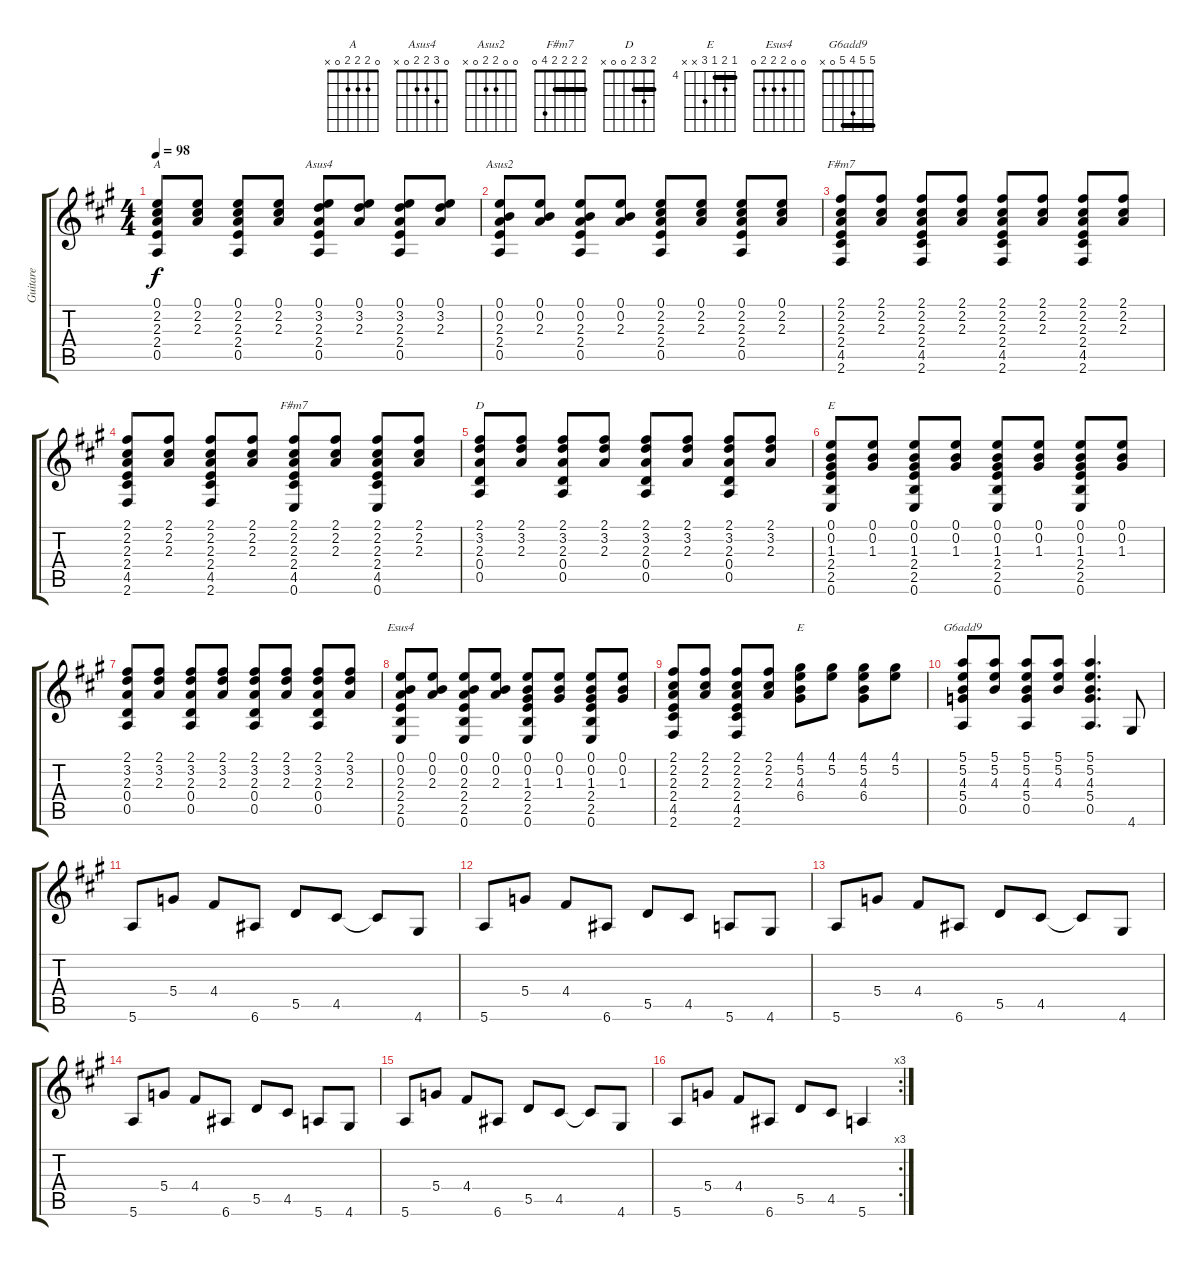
\track ("Guitare" "Guitare") {instrument acousticguitarsteel}
\staff {score tabs}
\tuning (E4 B3 G3 D3 A2 E2) {hide}
\chord ("A" 0 2 2 2 0 x)
\chord ("Asus4" 0 3 2 2 0 x)
\chord ("Asus2" 0 0 2 2 0 x)
\chord ("F#m7" 2 2 2 2 4 2) {barre 2}
\chord ("F#m7" 2 2 2 2 4 0) {barre 2}
\chord ("D" 2 3 2 0 0 x) {barre 2}
\chord ("E" 0 0 1 2 2 0)
\chord ("Esus4" 0 0 2 2 2 0)
\chord ("E" 4 5 4 6 x x) {firstfret 4 barre 4}
\chord ("G6add9" 5 5 4 5 0 x) {barre 5}
\ts (4 4)
\tempo 98
\clef g2
\ks a
(0.1 2.2 2.3 2.4 0.5).8{ch "A" dy f} (0.1 2.2 2.3).8 (0.1 2.2 2.3 2.4 0.5).8 (0.1 2.2 2.3).8 (0.1 3.2 2.3 2.4 0.5).8{ch "Asus4"} (0.1 3.2 2.3).8 (0.1 3.2 2.3 2.4 0.5).8 (0.1 3.2 2.3).8 |
(0.1 0.2 2.3 2.4 0.5).8{ch "Asus2"} (0.1 0.2 2.3).8 (0.1 0.2 2.3 2.4 0.5).8 (0.1 0.2 2.3).8 (0.1 2.2 2.3 2.4 0.5).8 (0.1 2.2 2.3).8 (0.1 2.2 2.3 2.4 0.5).8 (0.1 2.2 2.3).8 |
(2.1 2.2 2.3 2.4 4.5 2.6).8{ch "F#m7"} (2.1 2.2 2.3).8 (2.1 2.2 2.3 2.4 4.5 2.6).8 (2.1 2.2 2.3).8 (2.1 2.2 2.3 2.4 4.5 2.6).8 (2.1 2.2 2.3).8 (2.1 2.2 2.3 2.4 4.5 2.6).8 (2.1 2.2 2.3).8 |
(2.1 2.2 2.3 2.4 4.5 2.6).8 (2.1 2.2 2.3).8 (2.1 2.2 2.3 2.4 4.5 2.6).8 (2.1 2.2 2.3).8 (2.1 2.2 2.3 2.4 4.5 0.6).8{ch "F#m7"} (2.1 2.2 2.3).8 (2.1 2.2 2.3 2.4 4.5 0.6).8 (2.1 2.2 2.3).8 |
(2.1 3.2 2.3 0.4 0.5).8{ch "D"} (2.1 3.2 2.3).8 (2.1 3.2 2.3 0.4 0.5).8 (2.1 3.2 2.3).8 (2.1 3.2 2.3 0.4 0.5).8 (2.1 3.2 2.3).8 (2.1 3.2 2.3 0.4 0.5).8 (2.1 3.2 2.3).8 |
(0.1 0.2 1.3 2.4 2.5 0.6).8{ch "E"} (0.1 0.2 1.3).8 (0.1 0.2 1.3 2.4 2.5 0.6).8 (0.1 0.2 1.3).8 (0.1 0.2 1.3 2.4 2.5 0.6).8 (0.1 0.2 1.3).8 (0.1 0.2 1.3 2.4 2.5 0.6).8 (0.1 0.2 1.3).8 |
(2.1 3.2 2.3 0.4 0.5).8 (2.1 3.2 2.3).8 (2.1 3.2 2.3 0.4 0.5).8 (2.1 3.2 2.3).8 (2.1 3.2 2.3 0.4 0.5).8 (2.1 3.2 2.3).8 (2.1 3.2 2.3 0.4 0.5).8 (2.1 3.2 2.3).8 |
(0.1 0.2 2.3 2.4 2.5 0.6).8{ch "Esus4"} (0.1 0.2 2.3).8 (0.1 0.2 2.3 2.4 2.5 0.6).8 (0.1 0.2 2.3).8 (0.1 0.2 1.3 2.4 2.5 0.6).8 (0.1 0.2 1.3).8 (0.1 0.2 1.3 2.4 2.5 0.6).8 (0.1 0.2 1.3).8 |
(2.1 2.2 2.3 2.4 4.5 2.6).8 (2.1 2.2 2.3).8 (2.1 2.2 2.3 2.4 4.5 2.6).8 (2.1 2.2 2.3).8 (4.1 5.2 4.3 6.4).8{ch "E"} (4.1 5.2).8 (4.1 5.2 4.3 6.4).8 (4.1 5.2).8 |
(5.1 5.2 4.3 5.4 0.5).8{ch "G6add9"} (5.1 5.2 4.3).8 (5.1 5.2 4.3 5.4 0.5).8 (5.1 5.2 4.3).8 (5.1 5.2 4.3 5.4 0.5).4{d} 4.6.8 |
5.6.8 5.4.8 4.4.8 6.6.8 5.5.8 4.5.8 4.5{t}.8 4.6.8 |
5.6.8 5.4.8 4.4.8 6.6.8 5.5.8 4.5.8 5.6.8 4.6.8 |
5.6.8 5.4.8 4.4.8 6.6.8 5.5.8 4.5.8 4.5{t}.8 4.6.8 |
5.6.8 5.4.8 4.4.8 6.6.8 5.5.8 4.5.8 5.6.8 4.6.8 |
5.6.8 5.4.8 4.4.8 6.6.8 5.5.8 4.5.8 4.5{t}.8 4.6.8 |
\rc 3
5.6.8 5.4.8 4.4.8 6.6.8 5.5.8 4.5.8 5.6.4
